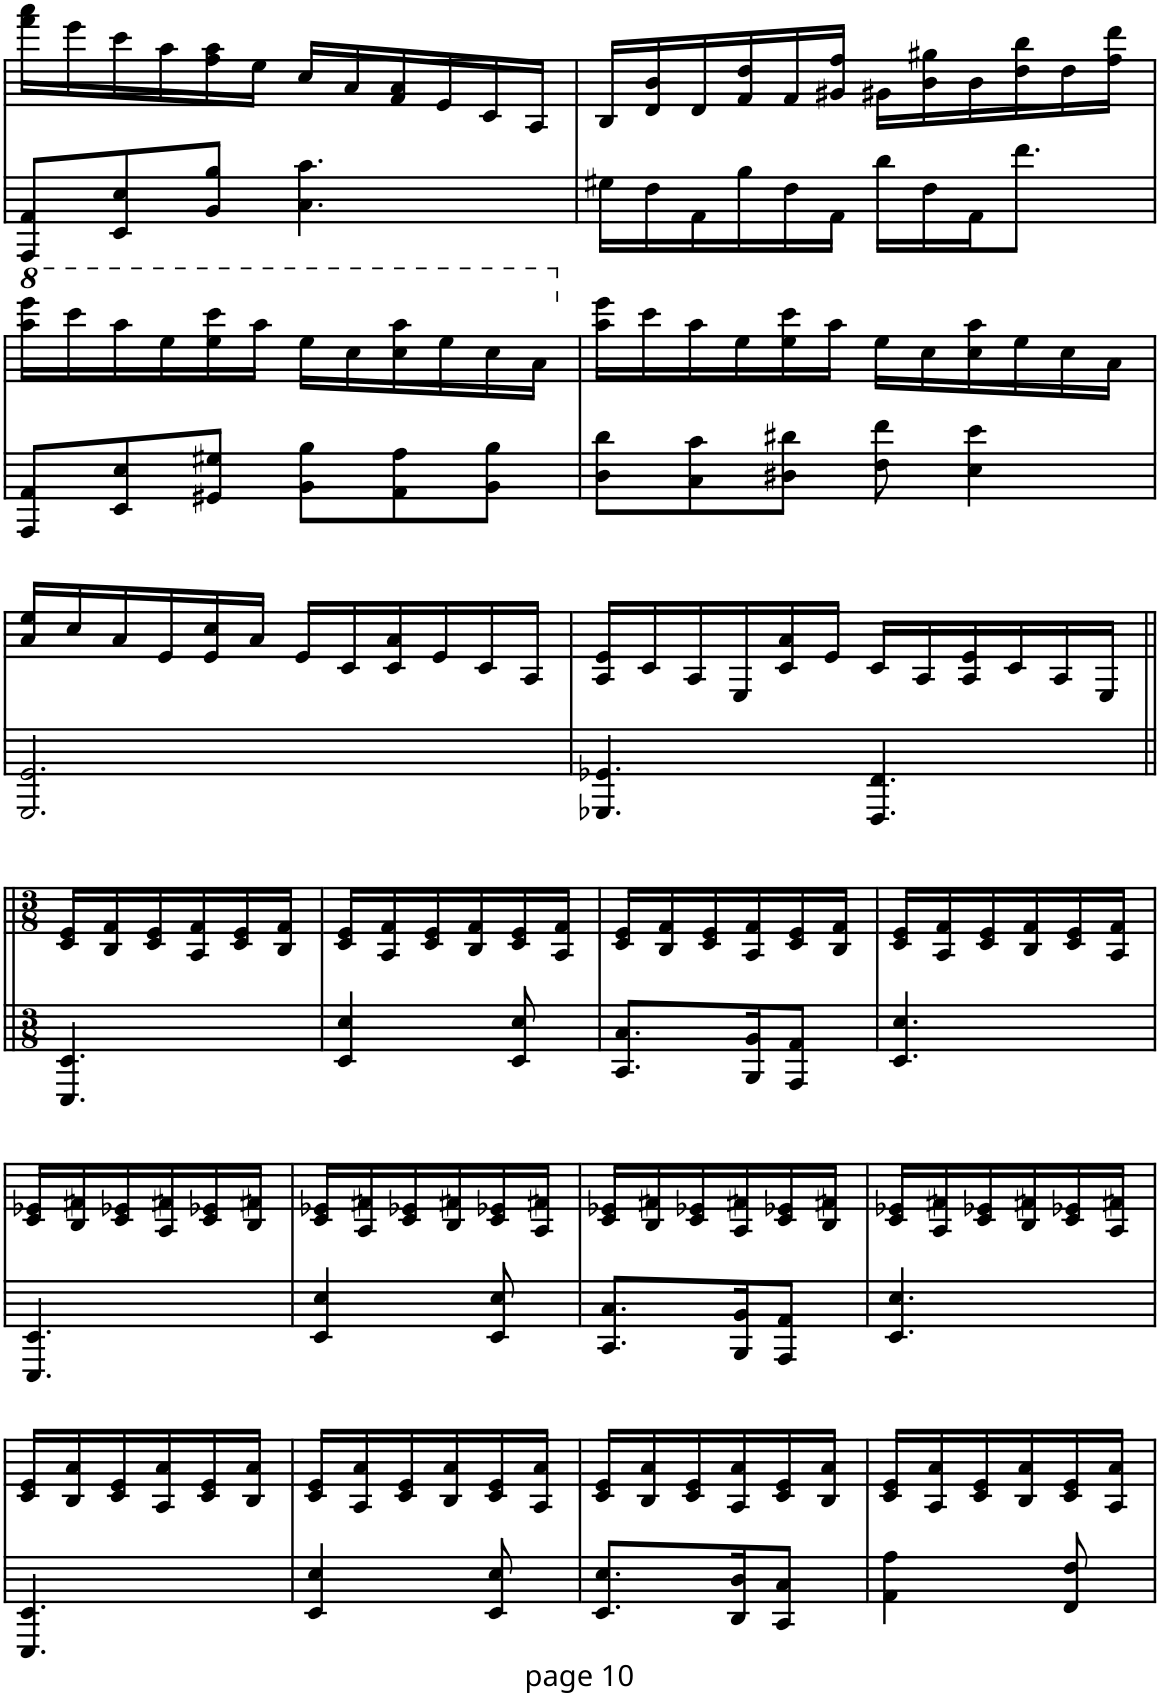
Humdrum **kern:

**kern	**kern
*part1	*part1
*staff2	*staff1
*I"Piano	*
*I'Pno.	*
!!LO:PB:g=z
*clefF4	*clefG2
*k[]	*k[]
*M6/8	*M6/8
=253	=253
8AAA/ 8AA/L	16fff\ 16aaa\LL
.	16eee\
8EE/ 8E/	16ccc\
.	16aa\
8BB/ 8B/J	16ff\ 16aa\
.	16ee\JJ
4.C\ 4.c\	16cc/LL
.	16a/
.	16f/ 16a/
.	16e/
.	16c/
.	16A/JJ
=254	=254
16G#X\LL	16B/LL
16F\	16d/ 16b/
16AA\	16d/
16B\	16f/ 16dd/
16F\	16f/
16AA\JJ	16g#X/ 16ff/JJ
16d\LL	16g#X\LL
16F\	16b\ 16gg#X\
16AA\J	16b\
8.f\J	16dd\ 16bb\
.	16dd\
.	16ff\ 16ddd\JJ
!!LO:LB:g=z
=255	=255
*	*8va
8AAA/ 8AA/L	16aaa\ 16eeee\LL
.	16cccc\
8EE/ 8E/	16aaa\
.	16eee\
8GG#X/ 8G#X/J	16eee\ 16cccc\
.	16aaa\JJ
8BB\ 8B\L	16eee\LL
.	16ccc\
8AA\ 8A\	16ccc\ 16aaa\
.	16eee\
8BB\ 8B\J	16ccc\
.	16aa\JJ
=256	=256
*	*X8va
8D\ 8d\L	16aa\ 16eee\LL
.	16ccc\
8C\ 8c\	16aa\
.	16ee\
8D#X\ 8d#X\J	16ee\ 16ccc\
.	16aa\JJ
8F\ 8f\	16ee\LL
.	16cc\
4E\ 4e\	16cc\ 16aa\
.	16ee\
.	16cc\
.	16a\JJ
!!LO:LB:g=z
=257	=257
2.GGG/ 2.GG/	16a/ 16ee/LL
.	16cc/
.	16a/
.	16e/
.	16e/ 16cc/
.	16a/JJ
.	16e/LL
.	16c/
.	16c/ 16a/
.	16e/
.	16c/
.	16A/JJ
=258	=258
4.GGG-X/ 4.GG-X/	16A/ 16e/LL
.	16c/
.	16A/
.	16E/
.	16c/ 16a/
.	16e/JJ
4.FFF/ 4.FF/	16c/LL
.	16A/
.	16A/ 16e/
.	16c/
.	16A/
.	16E/JJ
!!LO:LB:g=z
=259||	=259||
*M3/8	*M3/8
4.EEE/ 4.EE/	16c/ 16e/LL
.	16B/ 16f/
.	16c/ 16e/
.	16A/ 16f/
.	16c/ 16e/
.	16B/ 16f/JJ
=260	=260
4EE/ 4E/	16c/ 16e/LL
.	16A/ 16f/
.	16c/ 16e/
.	16B/ 16f/
8EE/ 8E/	16c/ 16e/
.	16A/ 16f/JJ
=261	=261
8.CC/ 8.C/L	16c/ 16e/LL
.	16B/ 16f/
.	16c/ 16e/
16BBB/ 16BB/K	16A/ 16f/
8AAA/ 8AA/J	16c/ 16e/
.	16B/ 16f/JJ
=262	=262
4.EE/ 4.E/	16c/ 16e/LL
.	16A/ 16f/
.	16c/ 16e/
.	16B/ 16f/
.	16c/ 16e/
.	16A/ 16f/JJ
!!LO:LB:g=z
=263	=263
4.EEE/ 4.EE/	16c/ 16e-X/LL
.	16B/ 16f#X/
.	16c/ 16e-X/
.	16A/ 16f#X/
.	16c/ 16e-X/
.	16B/ 16f#X/JJ
=264	=264
4EE/ 4E/	16c/ 16e-X/LL
.	16A/ 16f#X/
.	16c/ 16e-X/
.	16B/ 16f#X/
8EE/ 8E/	16c/ 16e-X/
.	16A/ 16f#X/JJ
=265	=265
8.CC/ 8.C/L	16c/ 16e-X/LL
.	16B/ 16f#X/
.	16c/ 16e-X/
16BBB/ 16BB/K	16A/ 16f#X/
8AAA/ 8AA/J	16c/ 16e-X/
.	16B/ 16f#X/JJ
=266	=266
4.EE/ 4.E/	16c/ 16e-X/LL
.	16A/ 16f#X/
.	16c/ 16e-X/
.	16B/ 16f#X/
.	16c/ 16e-X/
.	16A/ 16f#X/JJ
!!LO:LB:g=z
=267	=267
4.EEE/ 4.EE/	16c/ 16e/LL
.	16B/ 16a/
.	16c/ 16e/
.	16A/ 16a/
.	16c/ 16e/
.	16B/ 16a/JJ
=268	=268
4EE/ 4E/	16c/ 16e/LL
.	16A/ 16a/
.	16c/ 16e/
.	16B/ 16a/
8EE/ 8E/	16c/ 16e/
.	16A/ 16a/JJ
=269	=269
8.EE/ 8.E/L	16c/ 16e/LL
.	16B/ 16a/
.	16c/ 16e/
16DD/ 16D/K	16A/ 16a/
8CC/ 8C/J	16c/ 16e/
.	16B/ 16a/JJ
=270	=270
4AA\ 4A\	16c/ 16e/LL
.	16A/ 16a/
.	16c/ 16e/
.	16B/ 16a/
8FF/ 8F/	16c/ 16e/
.	16A/ 16a/JJ
=	=
*-	*-
